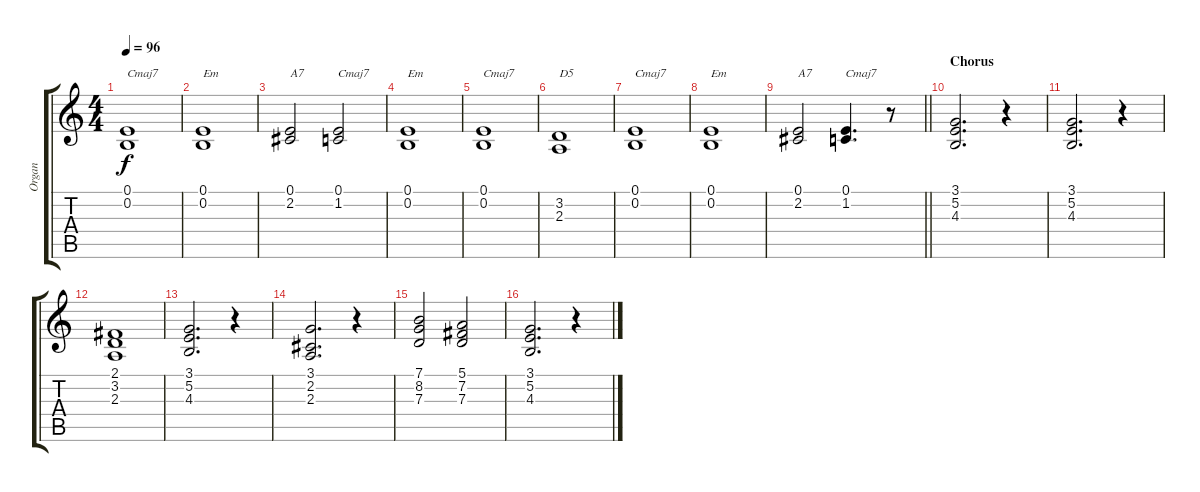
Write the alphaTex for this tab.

\track ("Organ" "Organ") {instrument percussiveorgan}
\staff {score tabs}
\tuning (E4 B3 G3 D3 A2 E2) {hide}
\ts (4 4)
\tempo 96
\clef g2
\ks c
(0.1 0.2).1{txt "Cmaj7" dy f} |
(0.1 0.2).1{txt "Em"} |
(0.1 2.2).2{txt "A7"} (0.1 1.2).2{txt "Cmaj7"} |
(0.1 0.2).1{txt "Em"} |
(0.1 0.2).1{txt "Cmaj7"} |
(3.2 2.3).1{txt "D5"} |
(0.1 0.2).1{txt "Cmaj7"} |
(0.1 0.2).1{txt "Em"} |
\barLineRight lightlight
(0.1 2.2).2{txt "A7"} (0.1 1.2).4{d txt "Cmaj7"} r.8 |
\section ("" "Chorus")
(3.1 5.2 4.3).2{d} r.4 |
(3.1 5.2 4.3).2{d} r.4 |
(2.1 3.2 2.3).1 |
(3.1 5.2 4.3).2{d} r.4 |
(3.1 2.2 2.3).2{d} r.4 |
(7.1 8.2 7.3).2 (5.1 7.2 7.3).2 |
(3.1 5.2 4.3).2{d} r.4
